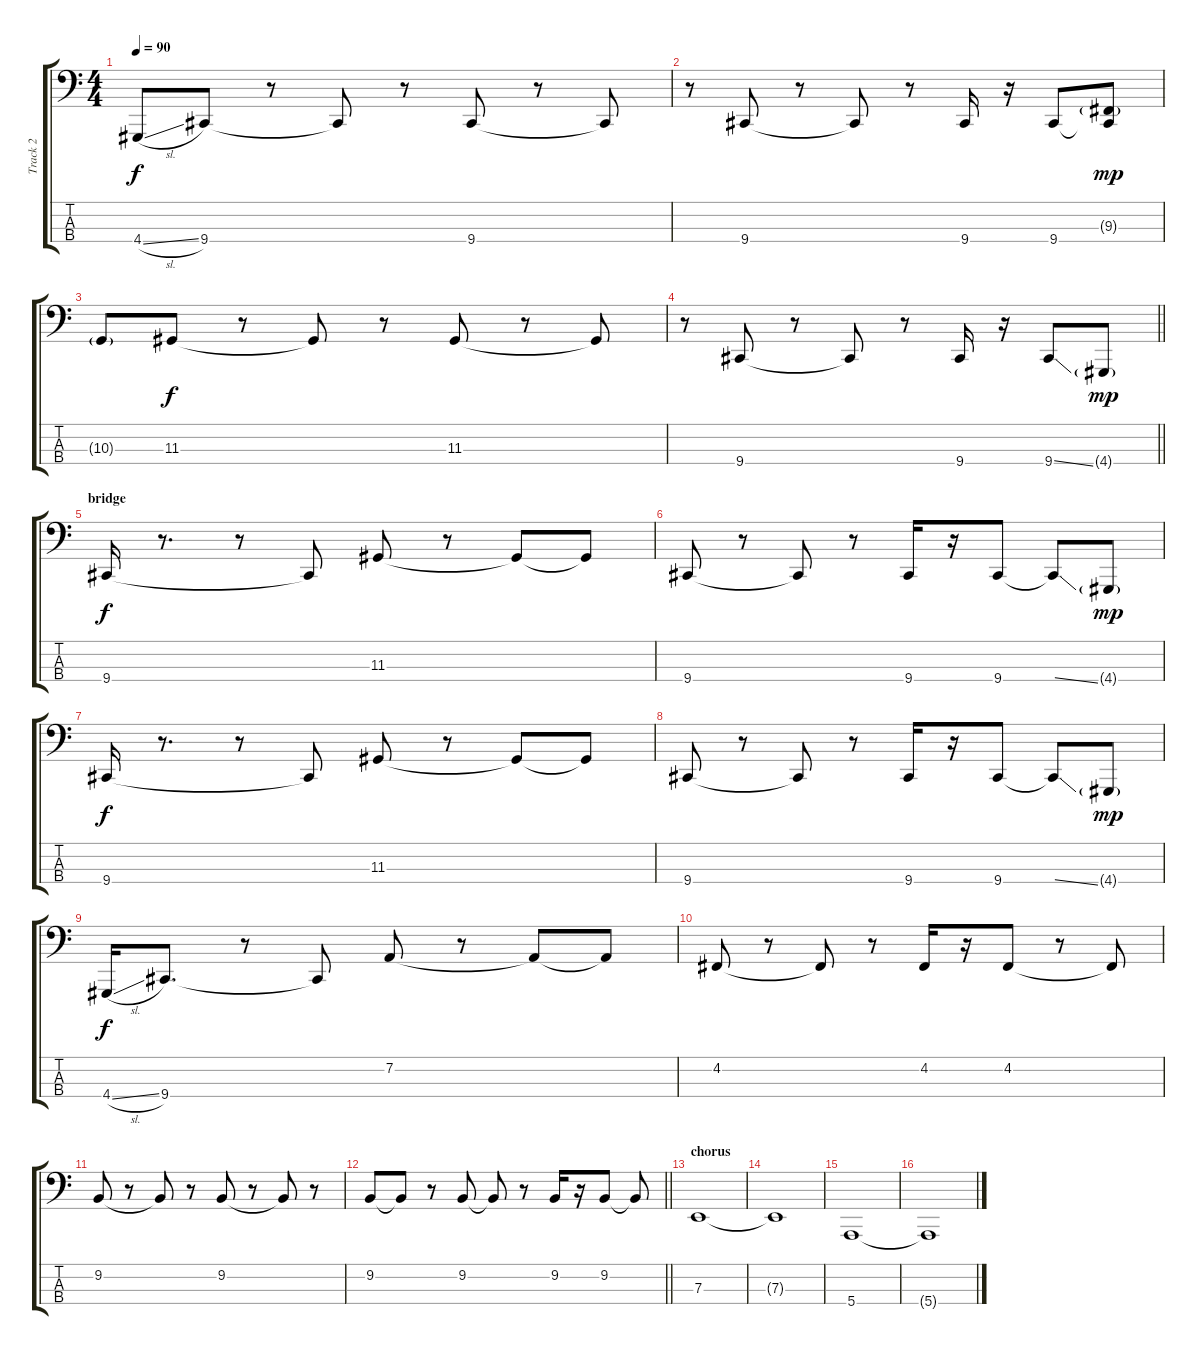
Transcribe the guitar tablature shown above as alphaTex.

\track ("Track 2" "Track 2") {instrument lead2sawtooth}
\staff {score tabs}
\tuning (G2 D2 A1 E1) {hide}
\ts (4 4)
\tempo 90
\clef f4
\ks c
4.4{sl}.8{dy f} 9.4.8 r.8 9.4{t}.8 r.8 9.4.8 r.8 9.4{t}.8 |
r.8 9.4.8 r.8 9.4{t}.8 r.8 9.4.16 r.16 9.4.8 (9.3{g} 9.4{t}).8{dy mp} |
10.3{g}.8 11.3.8{dy f} r.8 11.3{t}.8 r.8 11.3.8 r.8 11.3{t}.8 |
\barLineRight lightlight
r.8 9.4.8 r.8 9.4{t}.8 r.8 9.4.16 r.16 9.4{ss}.8 4.4{g}.8{dy mp} |
\section ("" "bridge")
9.4.16{dy f} r.8{d} r.8 9.4{t}.8 11.3.8 r.8 11.3{t}.8 11.3{t}.8 |
9.4.8 r.8 9.4{t}.8 r.8 9.4.16 r.16 9.4.8 9.4{ss t}.8 4.4{g}.8{dy mp} |
9.4.16{dy f} r.8{d} r.8 9.4{t}.8 11.3.8 r.8 11.3{t}.8 11.3{t}.8 |
9.4.8 r.8 9.4{t}.8 r.8 9.4.16 r.16 9.4.8 9.4{ss t}.8 4.4{g}.8{dy mp} |
4.4{sl}.16{dy f} 9.4.8{d} r.8 9.4{t}.8 7.2.8 r.8 7.2{t}.8 7.2{t}.8 |
4.2.8 r.8 4.2{t}.8 r.8 4.2.16 r.16 4.2.8 r.8 4.2{t}.8 |
9.2.8 r.8 9.2{t}.8 r.8 9.2.8 r.8 9.2{t}.8 r.8 |
\barLineRight lightlight
9.2.8 9.2{t}.8 r.8 9.2.8 9.2{t}.8 r.8 9.2.16 r.16 9.2.8 9.2{t}.8 |
\section ("" "chorus")
7.3.1 |
7.3{t}.1 |
5.4.1 |
5.4{t}.1
